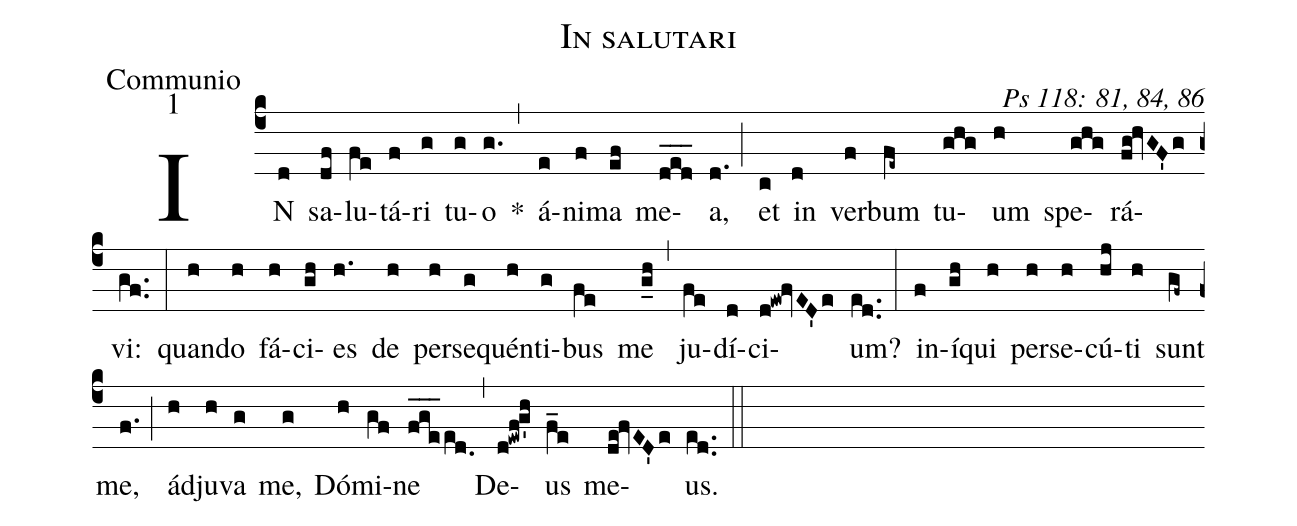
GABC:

name: In salutari;
office-part: Communio;
mode: 1;
commentary: Ps 118: 81, 84, 86;
%%
(c4) IN(d) sa(df)lu(fe)tá(f)ri(g) tu(g)o(g.) *(,) á(e)ni(f)ma(ef) me(d_e_d_)a,(d.) (;) et(c) in(d) ver(f)bum(fe~) tu(ghg)um(h) spe(ghg)rá(fg!hvGF'g)vi:(gf..) (:)
quan(h)do(h) fá(h)ci(gh)es(h.) de(h) per(h)se(g)quén(h)ti(g)bus(fe) me(g_h) (,) ju(fe)dí(d)ci(d!ew!fvED'e)um?(ed..) (:)
in(f)í(gh)qui(h) per(h)se(h)cú(hj)ti(h) sunt(gf~) me,(f.) (;) ád(h)ju(h)va(g) me,(g) Dó(h)mi(gf)ne(f_g_e_ed.0) (,) De(d!ewf!g'h)us(f_e) me(de!fvED'e)us.(ed..) (::)
